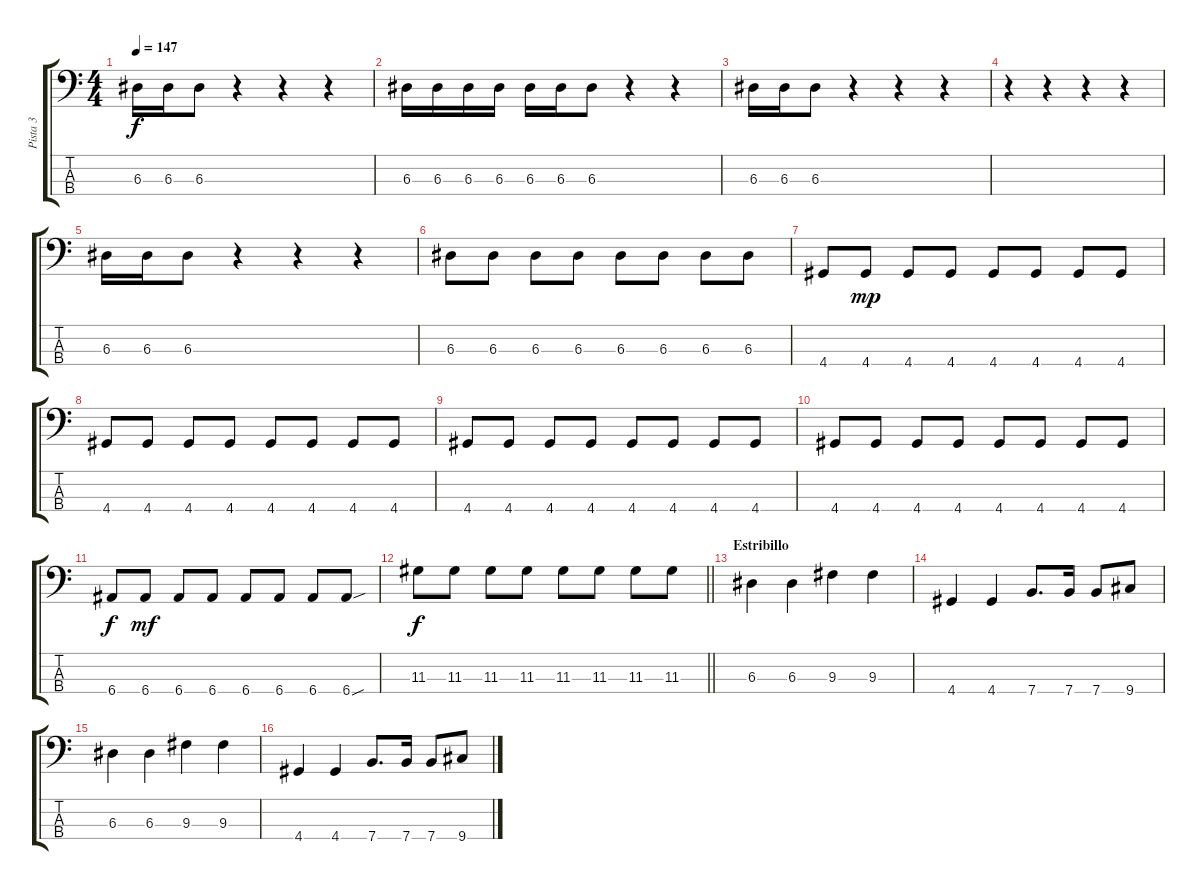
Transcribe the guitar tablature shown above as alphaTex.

\track ("Pista 3" "Pista 3") {instrument electricbasspick}
\staff {score tabs}
\tuning (G2 D2 A1 E1) {hide}
\ts (4 4)
\tempo 147
\clef f4
\ks c
6.3.16{dy f} 6.3.16 6.3.8 r.4 r.4 r.4 |
6.3.16 6.3.16 6.3.16 6.3.16 6.3.16 6.3.16 6.3.8 r.4 r.4 |
6.3.16 6.3.16 6.3.8 r.4 r.4 r.4 |
r.4 r.4 r.4 r.4 |
6.3.16 6.3.16 6.3.8 r.4 r.4 r.4 |
6.3.8 6.3.8 6.3.8 6.3.8 6.3.8 6.3.8 6.3.8 6.3.8 |
4.4.8 4.4.8{dy mp} 4.4.8 4.4.8 4.4.8 4.4.8 4.4.8 4.4.8 |
4.4.8 4.4.8 4.4.8 4.4.8 4.4.8 4.4.8 4.4.8 4.4.8 |
4.4.8 4.4.8 4.4.8 4.4.8 4.4.8 4.4.8 4.4.8 4.4.8 |
4.4.8 4.4.8 4.4.8 4.4.8 4.4.8 4.4.8 4.4.8 4.4.8 |
6.4.8{dy f} 6.4.8{dy mf} 6.4.8 6.4.8 6.4.8 6.4.8 6.4.8 6.4{sou}.8 |
\barLineRight lightlight
11.3.8{dy f} 11.3.8 11.3.8 11.3.8 11.3.8 11.3.8 11.3.8 11.3.8 |
\section ("" "Estribillo")
6.3.4 6.3.4 9.3.4 9.3.4 |
4.4.4 4.4.4 7.4.8{d} 7.4.16 7.4.8 9.4.8 |
6.3.4 6.3.4 9.3.4 9.3.4 |
4.4.4 4.4.4 7.4.8{d} 7.4.16 7.4.8 9.4.8
